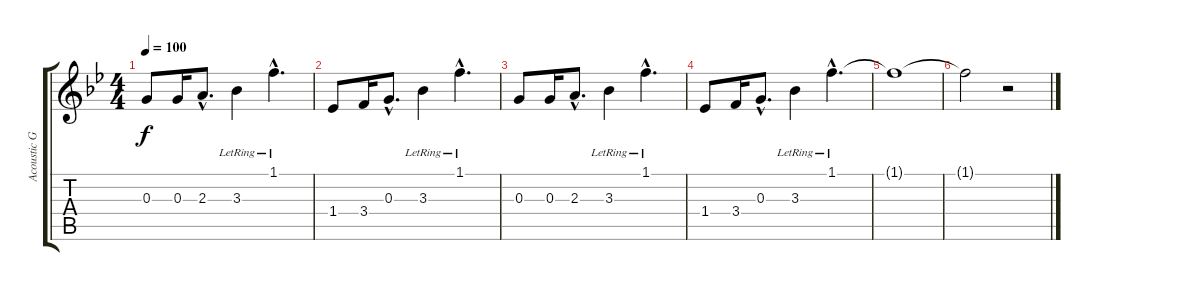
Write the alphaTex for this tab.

\track ("Acoustic Guitar" "Acoustic G") {instrument acousticguitarsteel}
\staff {score tabs}
\tuning (E4 B3 G3 D3 A2 E2) {hide}
\ts (4 4)
\tempo 100
\clef g2
\ks gminor
0.3.8{dy f} 0.3.16 2.3{hac}.8{d} 3.3{lr}.4 1.1{hac lr}.4{d} |
1.4.8 3.4.16 0.3{hac}.8{d} 3.3{lr}.4 1.1{hac lr}.4{d} |
0.3.8 0.3.16 2.3{hac}.8{d} 3.3{lr}.4 1.1{hac lr}.4{d} |
1.4.8 3.4.16 0.3{hac}.8{d} 3.3{lr}.4 1.1{hac lr}.4{d} |
1.1{t}.1 |
1.1{t}.2 r.2
